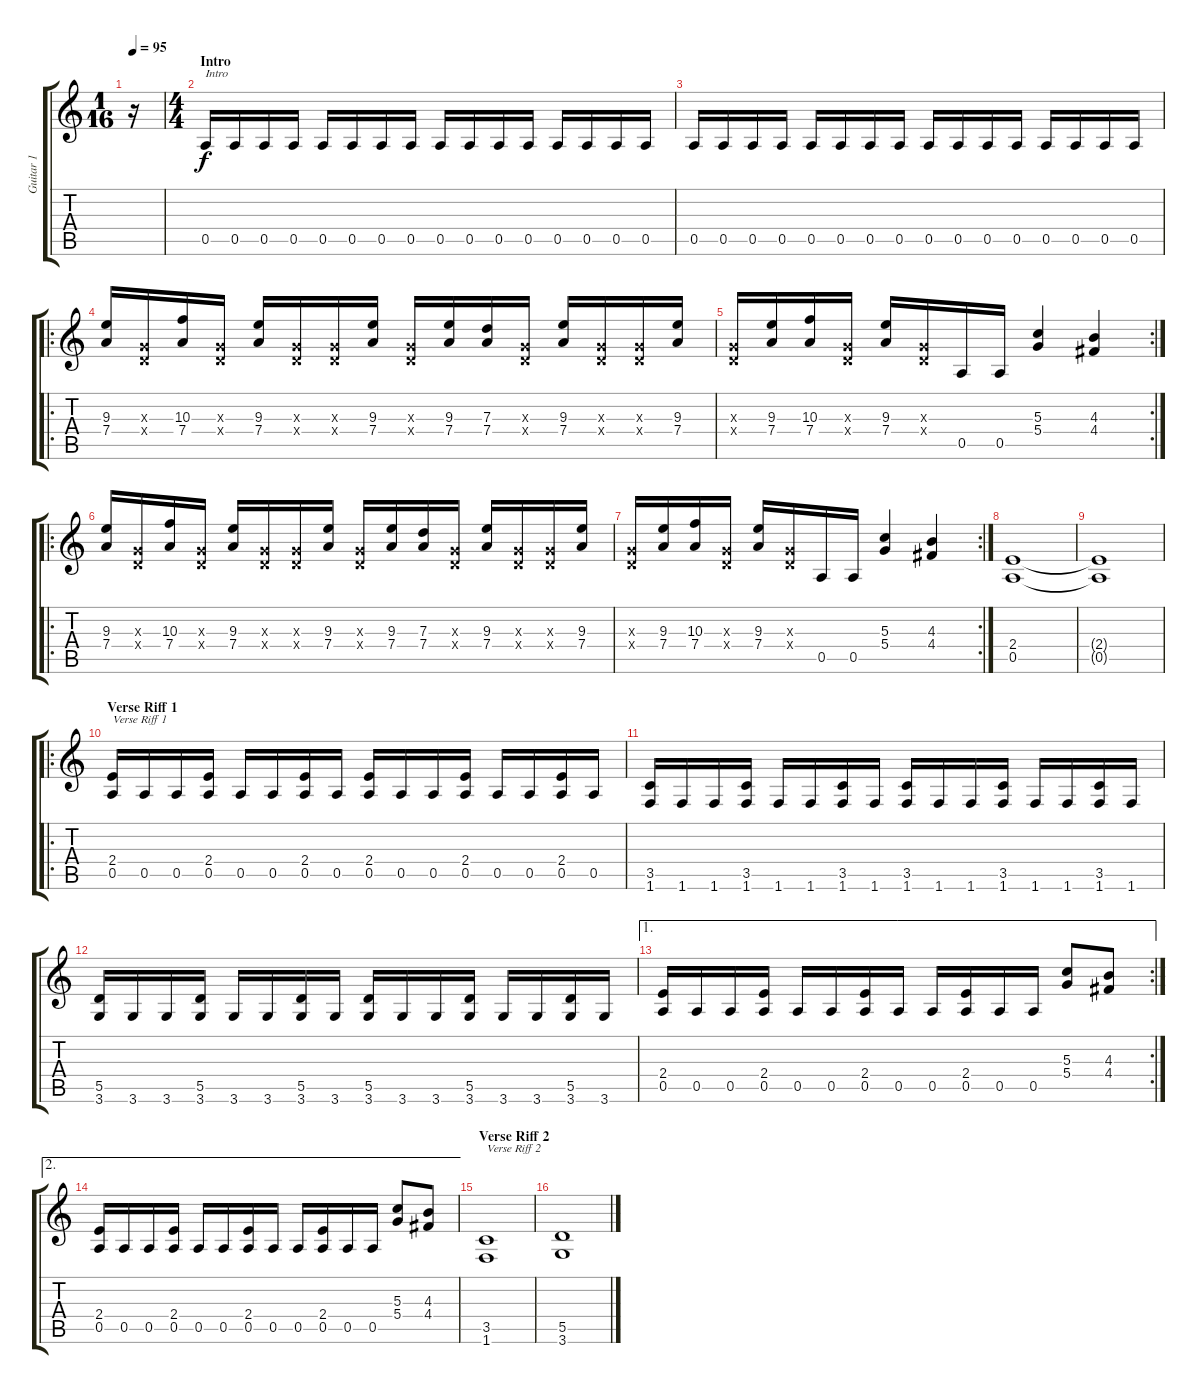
\track ("Guitar 1" "Guitar 1") {instrument distortionguitar}
\staff {score tabs}
\tuning (E4 B3 G3 D3 A2 E2) {hide}
\ts (1 16)
\tempo 95
\clef g2
\ks c
r.16{dy f instrument distortionguitar} |
\ts (4 4)
\section ("" "Intro")
0.5.16{txt "Intro"} 0.5.16 0.5.16 0.5.16 0.5.16 0.5.16 0.5.16 0.5.16 0.5.16 0.5.16 0.5.16 0.5.16 0.5.16 0.5.16 0.5.16 0.5.16 |
0.5.16 0.5.16 0.5.16 0.5.16 0.5.16 0.5.16 0.5.16 0.5.16 0.5.16 0.5.16 0.5.16 0.5.16 0.5.16 0.5.16 0.5.16 0.5.16 |
\ro
(9.3 7.4).16 (0.3{x} 0.4{x}).16 (10.3 7.4).16 (0.3{x} 0.4{x}).16 (9.3 7.4).16 (0.3{x} 0.4{x}).16 (0.3{x} 0.4{x}).16 (9.3 7.4).16 (0.3{x} 0.4{x}).16 (9.3 7.4).16 (7.3 7.4).16 (0.3{x} 0.4{x}).16 (9.3 7.4).16 (0.3{x} 0.4{x}).16 (0.3{x} 0.4{x}).16 (9.3 7.4).16 |
\rc 2
(0.3{x} 0.4{x}).16 (9.3 7.4).16 (10.3 7.4).16 (0.3{x} 0.4{x}).16 (9.3 7.4).16 (0.3{x} 0.4{x}).16 0.5.16 0.5.16 (5.3 5.4).4 (4.3 4.4).4 |
\ro
(9.3 7.4).16 (0.3{x} 0.4{x}).16 (10.3 7.4).16 (0.3{x} 0.4{x}).16 (9.3 7.4).16 (0.3{x} 0.4{x}).16 (0.3{x} 0.4{x}).16 (9.3 7.4).16 (0.3{x} 0.4{x}).16 (9.3 7.4).16 (7.3 7.4).16 (0.3{x} 0.4{x}).16 (9.3 7.4).16 (0.3{x} 0.4{x}).16 (0.3{x} 0.4{x}).16 (9.3 7.4).16 |
\rc 2
(0.3{x} 0.4{x}).16 (9.3 7.4).16 (10.3 7.4).16 (0.3{x} 0.4{x}).16 (9.3 7.4).16 (0.3{x} 0.4{x}).16 0.5.16 0.5.16 (5.3 5.4).4 (4.3 4.4).4 |
(2.4 0.5).1 |
(2.4{t} 0.5{t}).1 |
\ro
\section ("" "Verse Riff 1")
(2.4 0.5).16{txt "Verse Riff 1"} 0.5.16 0.5.16 (2.4 0.5).16 0.5.16 0.5.16 (2.4 0.5).16 0.5.16 (2.4 0.5).16 0.5.16 0.5.16 (2.4 0.5).16 0.5.16 0.5.16 (2.4 0.5).16 0.5.16 |
(3.5 1.6).16 1.6.16 1.6.16 (3.5 1.6).16 1.6.16 1.6.16 (3.5 1.6).16 1.6.16 (3.5 1.6).16 1.6.16 1.6.16 (3.5 1.6).16 1.6.16 1.6.16 (3.5 1.6).16 1.6.16 |
(5.5 3.6).16 3.6.16 3.6.16 (5.5 3.6).16 3.6.16 3.6.16 (5.5 3.6).16 3.6.16 (5.5 3.6).16 3.6.16 3.6.16 (5.5 3.6).16 3.6.16 3.6.16 (5.5 3.6).16 3.6.16 |
\ae 1
\rc 2
(2.4 0.5).16 0.5.16 0.5.16 (2.4 0.5).16 0.5.16 0.5.16 (2.4 0.5).16 0.5.16 0.5.16 (2.4 0.5).16 0.5.16 0.5.16 (5.3 5.4).8 (4.3 4.4).8 |
\ae 2
(2.4 0.5).16 0.5.16 0.5.16 (2.4 0.5).16 0.5.16 0.5.16 (2.4 0.5).16 0.5.16 0.5.16 (2.4 0.5).16 0.5.16 0.5.16 (5.3 5.4).8 (4.3 4.4).8 |
\section ("" "Verse Riff 2")
(3.5 1.6).1{txt "Verse Riff 2"} |
(5.5 3.6).1
